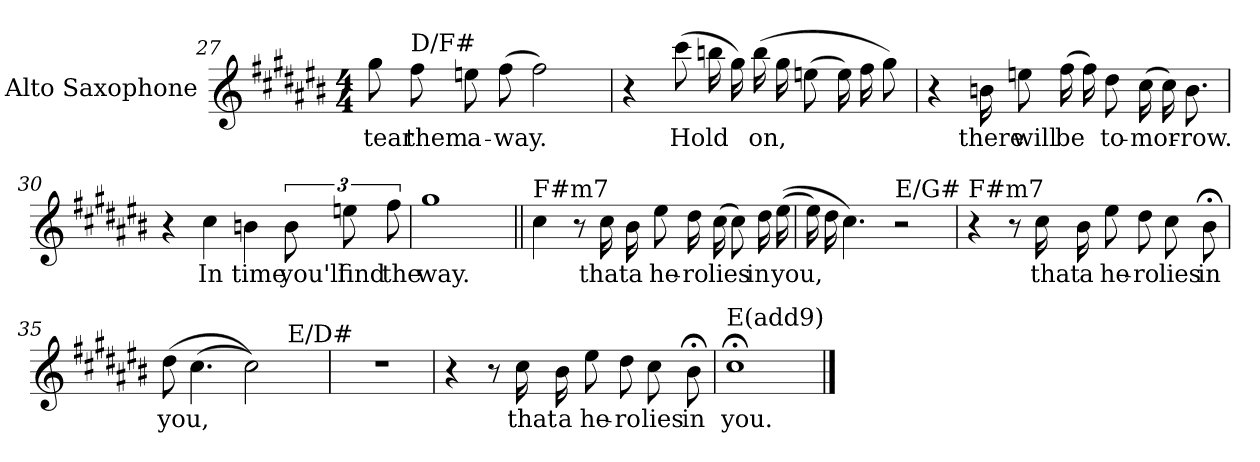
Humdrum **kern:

**kern	**text
*part1	*part1
*staff1	*staff1
*I"Alto Saxophone	*
*I'A. Sax.	*
*clefG2	*
*ITrd5c9	*
*k[f#c#g#d#]	*
*E:	*
*M4/4	*
=27	=27
8bL	-tear
!LO:TX:a:t=D/F#	!
8a	-them
8g	-a-
(8a	-way.
2a)	.
=28	=28
4r	.
(8eeL	-Hold
16dd	.
16b)	.
(16ddLL	-on,
16b	.
(8g	.
16gLL)	.
16a	.
8b)	.
=29	=29
4r	.
16dLL	-there
8g	-will
(16a	-be
16aLL)	.
8f#	-to-
(16e	-mor-
16eLL)	.
8.d	-row.
=30	=30
4r	.
4e	-In
4d	-time
12dL	-you'll
12g	-find
12a	-the
=31	=31
1b	-way.
=32||	=32||
!LO:TX:a:t=F#m7	!
4e	.
8r	.
16e	-that
16d#	-a
8g#L	-he-
16f#	-ro
(16e	-lies
8eL)	.
16f#	-in
((16g#	-you,
=33	=33
16g#LL)	.
16f#	.
4.e)	.
!LO:TX:a:t=E/G#	!
2r	.
=34	=34
!LO:TX:a:t=F#m7	!
4r	.
8r	.
16e	-that
16d#	-a
8g#L	-he-
8f#	-ro
8e	-lies
8d#;<	-in
=35	=35
!LO:TX:a:t=E(add9)	!
*^	*
(8f#L	2.ryy	-you,
(4.e	.	.
2e))	.	.
!	!LO:TX:a:t=E/D#	!
.	4ryy	.
=36	=36	=36
!LO:TX:a:t=C#m7	!	!
*v	*v	*
1r	.
=37	=37
4r	.
8r	.
16e	-that
16d#	-a
8g#L	-he-
8f#	-ro
8e	-lies
8d#;<	-in
=38	=38
!LO:TX:a:t=E(add9)	!
1e;<	-you.
==	==
*-	*-
